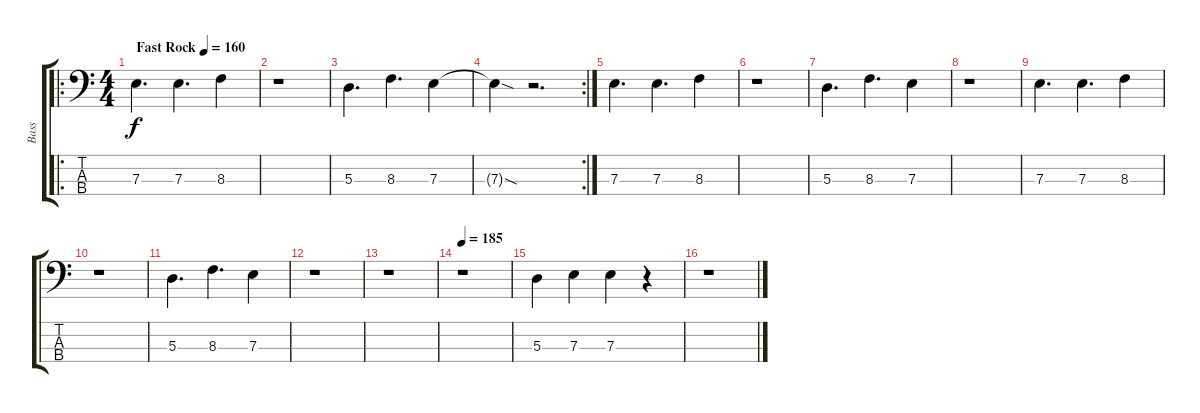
\track ("Bass" "Bass") {instrument electricbassfinger}
\staff {score tabs}
\tuning (G2 D2 A1 E1) {hide}
\ro
\ts (4 4)
\tempo (160 "Fast Rock")
\clef f4
\ks c
7.3.4{d dy f instrument electricbassfinger} 7.3.4{d} 8.3.4 |
r.1 |
5.3.4{d} 8.3.4{d} 7.3.4 |
\rc 2
7.3{sod t}.4 r.2{d} |
7.3.4{d} 7.3.4{d} 8.3.4 |
r.1 |
5.3.4{d} 8.3.4{d} 7.3.4 |
r.1 |
7.3.4{d} 7.3.4{d} 8.3.4 |
r.1 |
5.3.4{d} 8.3.4{d} 7.3.4 |
r.1 |
r.1 |
\tempo 185
r.1 |
5.3.4 7.3.4 7.3.4 r.4 |
r.1
